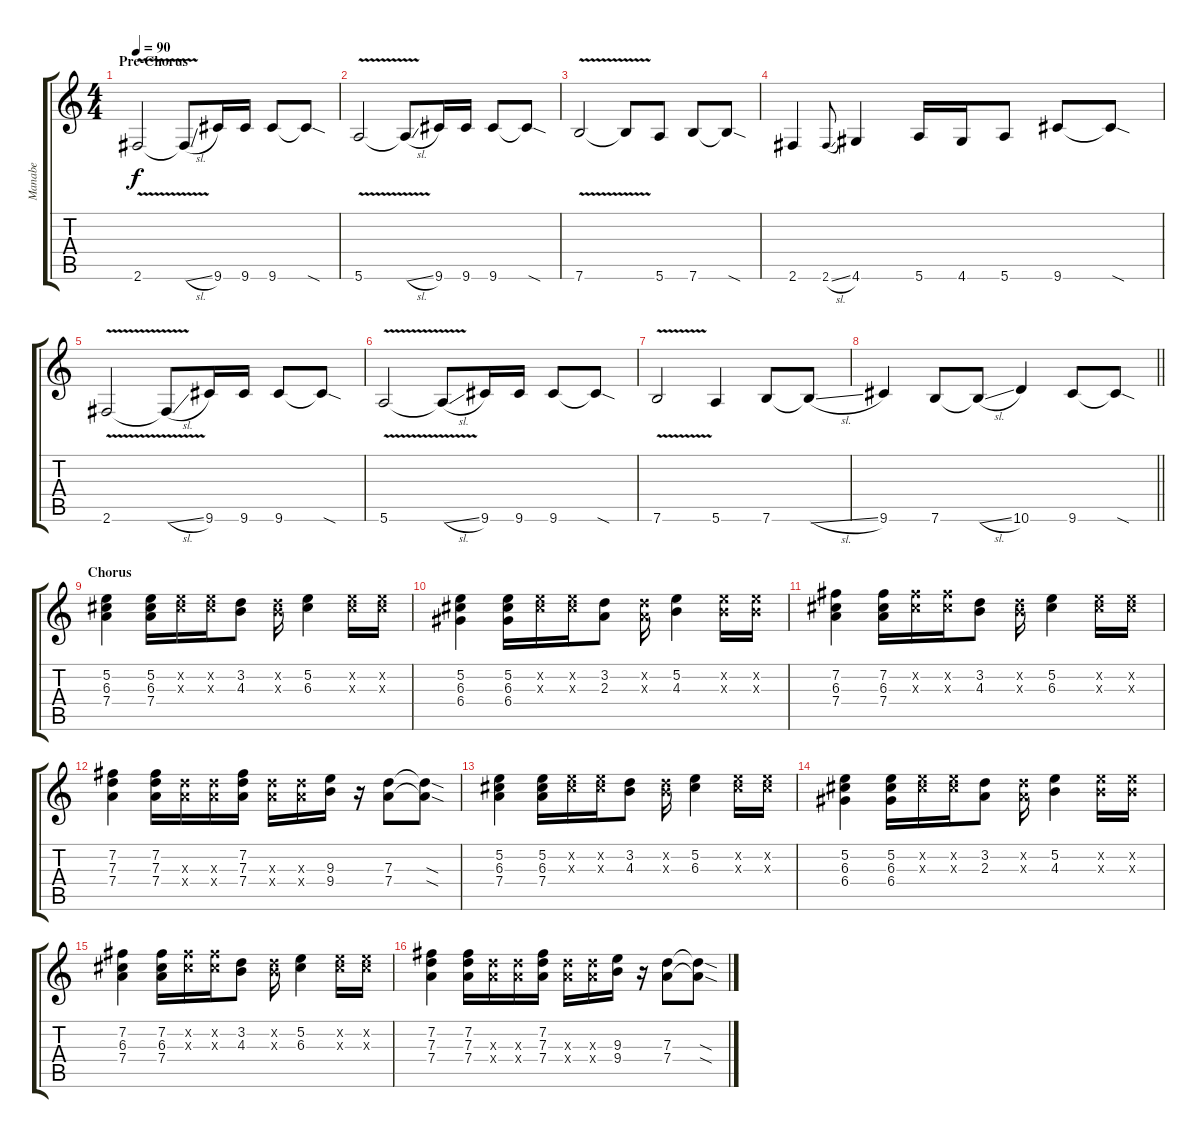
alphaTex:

\track ("Manabe" "Manabe") {instrument overdrivenguitar}
\staff {score tabs}
\tuning (E4 B3 G3 D3 A2 E2) {hide}
\ts (4 4)
\section ("" "Pre-Chorus")
\tempo 90
\clef g2
\ks c
2.6{v}.2{dy f} 2.6{sl t}.8 9.6.16 9.6.16 9.6.8 9.6{sod t}.8 |
5.6{v}.2 5.6{sl t}.8 9.6.16 9.6.16 9.6.8 9.6{sod t}.8 |
7.6{v}.2 7.6{t}.8 5.6.8 7.6.8 7.6{sod t}.8 |
2.6.4 2.6{sl}.8{gr onbeat} 4.6.4 5.6.16 4.6.16 5.6.8 9.6.8 9.6{sod t}.8 |
2.6{v}.2 2.6{sl t}.8 9.6.16 9.6.16 9.6.8 9.6{sod t}.8 |
5.6{v}.2 5.6{sl t}.8 9.6.16 9.6.16 9.6.8 9.6{sod t}.8 |
7.6{v}.2 5.6.4 7.6.8 7.6{sl t}.8 |
\barLineRight lightlight
9.6.4 7.6.8 7.6{sl t}.8 10.6.4 9.6.8 9.6{sod t}.8 |
\section ("" "Chorus")
(5.2 6.3 7.4).4 (5.2 6.3 7.4).16 (5.2{x} 6.3{x}).16 (5.2{x} 6.3{x}).16 (3.2 4.3).8 (3.2{x} 4.3{x}).16 (5.2 6.3).4 (5.2{x} 6.3{x}).16 (5.2{x} 6.3{x}).16 |
(5.2 6.3 6.4).4 (5.2 6.3 6.4).16 (5.2{x} 6.3{x}).16 (5.2{x} 6.3{x}).16 (3.2 2.3).8 (3.2{x} 2.3{x}).16 (5.2 4.3).4 (5.2{x} 4.3{x}).16 (5.2{x} 4.3{x}).16 |
(7.2 6.3 7.4).4 (7.2 6.3 7.4).16 (7.2{x} 6.3{x}).16 (7.2{x} 6.3{x}).16 (3.2 4.3).8 (3.2{x} 4.3{x}).16 (5.2 6.3).4 (5.2{x} 6.3{x}).16 (5.2{x} 6.3{x}).16 |
(7.2 7.3 7.4).4 (7.2 7.3 7.4).16 (7.3{x} 7.4{x}).16 (7.3{x} 7.4{x}).16 (7.2 7.3 7.4).16 (7.3{x} 7.4{x}).16 (7.3{x} 7.4{x}).16 (9.3 9.4).16 r.16 (7.3 7.4).8 (7.3{sod t} 7.4{sod t}).8 |
(5.2 6.3 7.4).4 (5.2 6.3 7.4).16 (5.2{x} 6.3{x}).16 (5.2{x} 6.3{x}).16 (3.2 4.3).8 (3.2{x} 4.3{x}).16 (5.2 6.3).4 (5.2{x} 6.3{x}).16 (5.2{x} 6.3{x}).16 |
(5.2 6.3 6.4).4 (5.2 6.3 6.4).16 (5.2{x} 6.3{x}).16 (5.2{x} 6.3{x}).16 (3.2 2.3).8 (3.2{x} 2.3{x}).16 (5.2 4.3).4 (5.2{x} 4.3{x}).16 (5.2{x} 4.3{x}).16 |
(7.2 6.3 7.4).4 (7.2 6.3 7.4).16 (7.2{x} 6.3{x}).16 (7.2{x} 6.3{x}).16 (3.2 4.3).8 (3.2{x} 4.3{x}).16 (5.2 6.3).4 (5.2{x} 6.3{x}).16 (5.2{x} 6.3{x}).16 |
(7.2 7.3 7.4).4 (7.2 7.3 7.4).16 (7.3{x} 7.4{x}).16 (7.3{x} 7.4{x}).16 (7.2 7.3 7.4).16 (7.3{x} 7.4{x}).16 (7.3{x} 7.4{x}).16 (9.3 9.4).16 r.16 (7.3 7.4).8 (7.3{sod t} 7.4{sod t}).8
